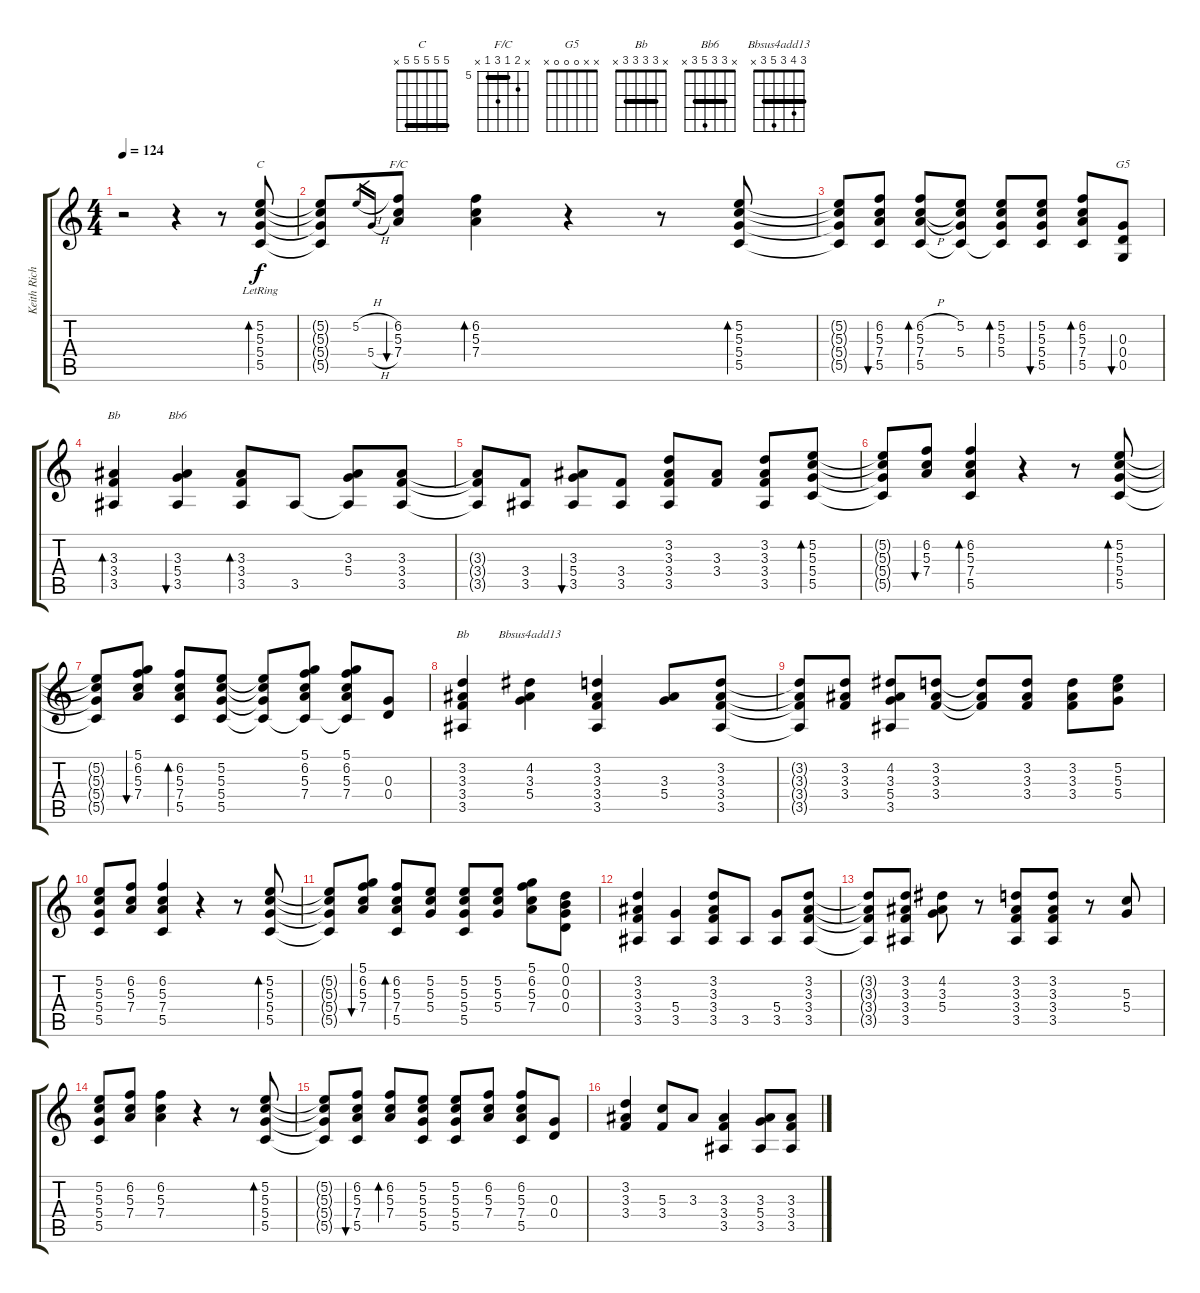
\track ("Keith Richards" "Keith Rich") {instrument electricguitarjazz}
\staff {score tabs}
\tuning (D4 B3 G3 D3 G2 D2) {hide}
\chord ("C" 5 5 5 5 5 x) {barre 5}
\chord ("F/C" x 6 5 7 5 x) {firstfret 5 barre 5}
\chord ("G5" x x 0 0 0 x)
\chord ("Bb" 3 3 3 3 3 x) {barre 3}
\chord ("Bb6" x 3 3 5 3 x) {barre 3}
\chord ("Bb" x 3 3 3 3 x) {barre 3}
\chord ("Bbsus4add13" 3 4 3 5 3 x) {barre 3}
\ts (4 4)
\tempo 124
\clef g2
\ks c
r.2{dy f instrument electricguitarjazz} r.4 r.8 (5.2{lr} 5.3{lr} 5.4{lr} 5.5{lr}).8{bd 60 ch "C"} |
(5.2{t} 5.3{t} 5.4{t} 5.5{t}).8 5.2{h}.16{gr} 5.4{h}.16{gr} (6.2 5.3 7.4).8{bu 60 ch "F/C"} (6.2 5.3 7.4).4{bd 60} r.4 r.8 (5.2 5.3 5.4 5.5).8{bd 60} |
(5.2{t} 5.3{t} 5.4{t} 5.5{t}).8 (6.2 5.3 7.4 5.5).8{bu 60} (6.2{h} 5.3 7.4{h} 5.5).8{bd 60} (5.2 5.3{t} 5.4 5.5{t}).8 (5.2 5.3 5.4 5.5{t}).8{bd 60} (5.2 5.3 5.4 5.5).8{bu 60} (6.2 5.3 7.4 5.5).8{bd 60} (0.3 0.4 0.5).8{bu 60 ch "G5"} |
(3.3 3.4 3.5).4{bd 60 ch "Bb"} (3.3 5.4 3.5).4{bu 60 ch "Bb6"} (3.3 3.4 3.5).8{bd 60} 3.5.8 (3.3 5.4 3.5{t}).8 (3.3 3.4 3.5).8 |
(3.3{t} 3.4{t} 3.5{t}).8 (3.4 3.5).8 (3.3 5.4 3.5).8{bu 60} (3.4 3.5).8 (3.2 3.3 3.4 3.5).8 (3.3 3.4).8 (3.2 3.3 3.4 3.5).8 (5.2 5.3 5.4 5.5).8{bd 60} |
(5.2{t} 5.3{t} 5.4{t} 5.5{t}).8 (6.2 5.3 7.4).8{bu 60} (6.2 5.3 7.4 5.5).4{bd 60} r.4 r.8 (5.2 5.3 5.4 5.5).8{bd 60} |
(5.2{t} 5.3{t} 5.4{t} 5.5{t}).8 (5.1 6.2 5.3 7.4).8{bu 60} (6.2 5.3 7.4 5.5).8{bd 60} (5.2 5.3 5.4 5.5).8 (5.2{t} 5.3{t} 5.4{t} 5.5{t}).8 (5.1 6.2 5.3 7.4 5.5{t}).8 (5.1 6.2 5.3 7.4 5.5{t}).8 (0.3 0.4).8 |
(3.2 3.3 3.4 3.5).4{ch "Bb"} (4.2 3.3 5.4).4{ch "Bbsus4add13"} (3.2 3.3 3.4 3.5).4 (3.3 5.4).8 (3.2 3.3 3.4 3.5).8 |
(3.2{t} 3.3{t} 3.4{t} 3.5{t}).8 (3.2 3.3 3.4).8 (4.2 3.3 5.4 3.5).8 (3.2 3.3 3.4).8 (3.2{t} 3.3{t} 3.4{t}).8 (3.2 3.3 3.4).8 (3.2 3.3 3.4).8 (5.2 5.3 5.4).8 |
(5.2 5.3 5.4 5.5).8 (6.2 5.3 7.4).8 (6.2 5.3 7.4 5.5).4 r.4 r.8 (5.2 5.3 5.4 5.5).8{bd 60} |
(5.2{t} 5.3{t} 5.4{t} 5.5{t}).8 (5.1 6.2 5.3 7.4).8{bu 60} (6.2 5.3 7.4 5.5).8{bd 60} (5.2 5.3 5.4).8 (5.2 5.3 5.4 5.5).8 (5.2 5.3 5.4).8 (5.1 6.2 5.3 7.4).8 (0.1 0.2 0.3 0.4).8 |
(3.2 3.3 3.4 3.5).4 (5.4 3.5).4 (3.2 3.3 3.4 3.5).8 3.5.8 (5.4 3.5).8 (3.2 3.3 3.4 3.5).8 |
(3.2{t} 3.3{t} 3.4{t} 3.5{t}).8 (3.2 3.3 3.4 3.5).8 (4.2 3.3 5.4).8 r.8 (3.2 3.3 3.4 3.5).8 (3.2 3.3 3.4 3.5).8 r.8 (5.3 5.4).8 |
(5.2 5.3 5.4 5.5).8 (6.2 5.3 7.4).8 (6.2 5.3 7.4).4 r.4 r.8 (5.2 5.3 5.4 5.5).8{bd 60} |
(5.2{t} 5.3{t} 5.4{t} 5.5{t}).8 (6.2 5.3 7.4 5.5).8{bu 60} (6.2 5.3 7.4).8{bd 60} (5.2 5.3 5.4 5.5).8 (5.2 5.3 5.4 5.5).8 (6.2 5.3 7.4).8 (6.2 5.3 7.4 5.5).8 (0.3 0.4).8 |
(3.2 3.3 3.4).4 (5.3 3.4).8 3.3.8 (3.3 3.4 3.5).4 (3.3 5.4 3.5).8 (3.3 3.4 3.5).8
